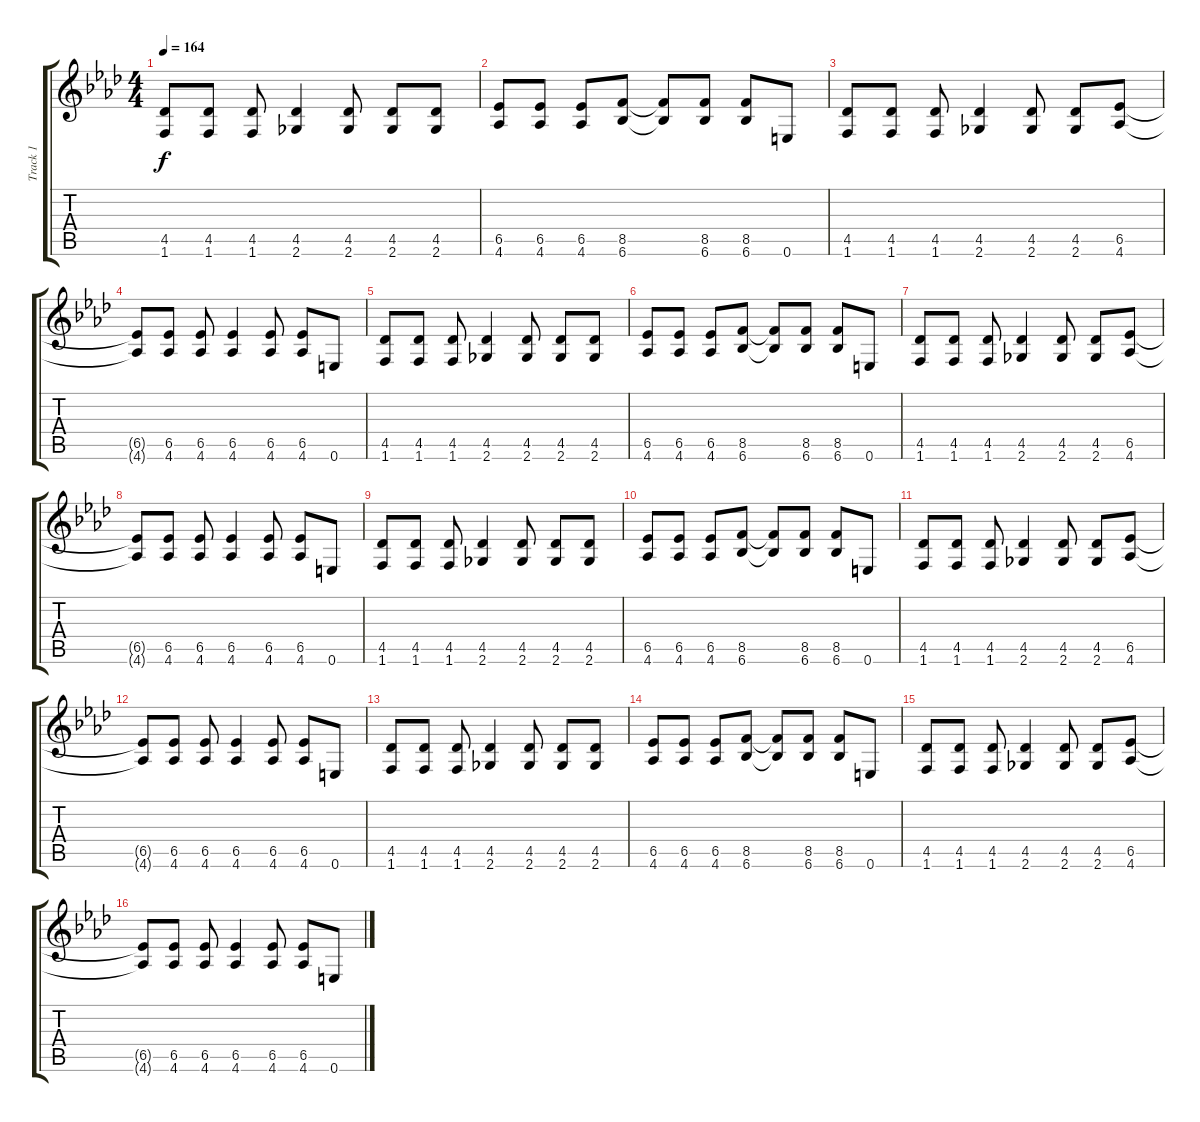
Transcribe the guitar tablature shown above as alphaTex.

\track ("Track 1" "Track 1") {instrument distortionguitar}
\staff {score tabs}
\tuning (E4 B3 G3 D3 A2 E2) {hide}
\ts (4 4)
\tempo 164
\clef g2
\ks ab
(4.5 1.6).8{dy f} (4.5 1.6).8 (4.5 1.6).8 (4.5 2.6).4 (4.5 2.6).8 (4.5 2.6).8 (4.5 2.6).8 |
(6.5 4.6).8 (6.5 4.6).8 (6.5 4.6).8 (8.5 6.6).8 (8.5{t} 6.6{t}).8 (8.5 6.6).8 (8.5 6.6).8 0.6.8 |
(4.5 1.6).8 (4.5 1.6).8 (4.5 1.6).8 (4.5 2.6).4 (4.5 2.6).8 (4.5 2.6).8 (6.5 4.6).8 |
(6.5{t} 4.6{t}).8 (6.5 4.6).8 (6.5 4.6).8 (6.5 4.6).4 (6.5 4.6).8 (6.5 4.6).8 0.6.8 |
(4.5 1.6).8 (4.5 1.6).8 (4.5 1.6).8 (4.5 2.6).4 (4.5 2.6).8 (4.5 2.6).8 (4.5 2.6).8 |
(6.5 4.6).8 (6.5 4.6).8 (6.5 4.6).8 (8.5 6.6).8 (8.5{t} 6.6{t}).8 (8.5 6.6).8 (8.5 6.6).8 0.6.8 |
(4.5 1.6).8 (4.5 1.6).8 (4.5 1.6).8 (4.5 2.6).4 (4.5 2.6).8 (4.5 2.6).8 (6.5 4.6).8 |
(6.5{t} 4.6{t}).8 (6.5 4.6).8 (6.5 4.6).8 (6.5 4.6).4 (6.5 4.6).8 (6.5 4.6).8 0.6.8 |
(4.5 1.6).8 (4.5 1.6).8 (4.5 1.6).8 (4.5 2.6).4 (4.5 2.6).8 (4.5 2.6).8 (4.5 2.6).8 |
(6.5 4.6).8 (6.5 4.6).8 (6.5 4.6).8 (8.5 6.6).8 (8.5{t} 6.6{t}).8 (8.5 6.6).8 (8.5 6.6).8 0.6.8 |
(4.5 1.6).8 (4.5 1.6).8 (4.5 1.6).8 (4.5 2.6).4 (4.5 2.6).8 (4.5 2.6).8 (6.5 4.6).8 |
(6.5{t} 4.6{t}).8 (6.5 4.6).8 (6.5 4.6).8 (6.5 4.6).4 (6.5 4.6).8 (6.5 4.6).8 0.6.8 |
(4.5 1.6).8 (4.5 1.6).8 (4.5 1.6).8 (4.5 2.6).4 (4.5 2.6).8 (4.5 2.6).8 (4.5 2.6).8 |
(6.5 4.6).8 (6.5 4.6).8 (6.5 4.6).8 (8.5 6.6).8 (8.5{t} 6.6{t}).8 (8.5 6.6).8 (8.5 6.6).8 0.6.8 |
(4.5 1.6).8 (4.5 1.6).8 (4.5 1.6).8 (4.5 2.6).4 (4.5 2.6).8 (4.5 2.6).8 (6.5 4.6).8 |
(6.5{t} 4.6{t}).8 (6.5 4.6).8 (6.5 4.6).8 (6.5 4.6).4 (6.5 4.6).8 (6.5 4.6).8 0.6.8
